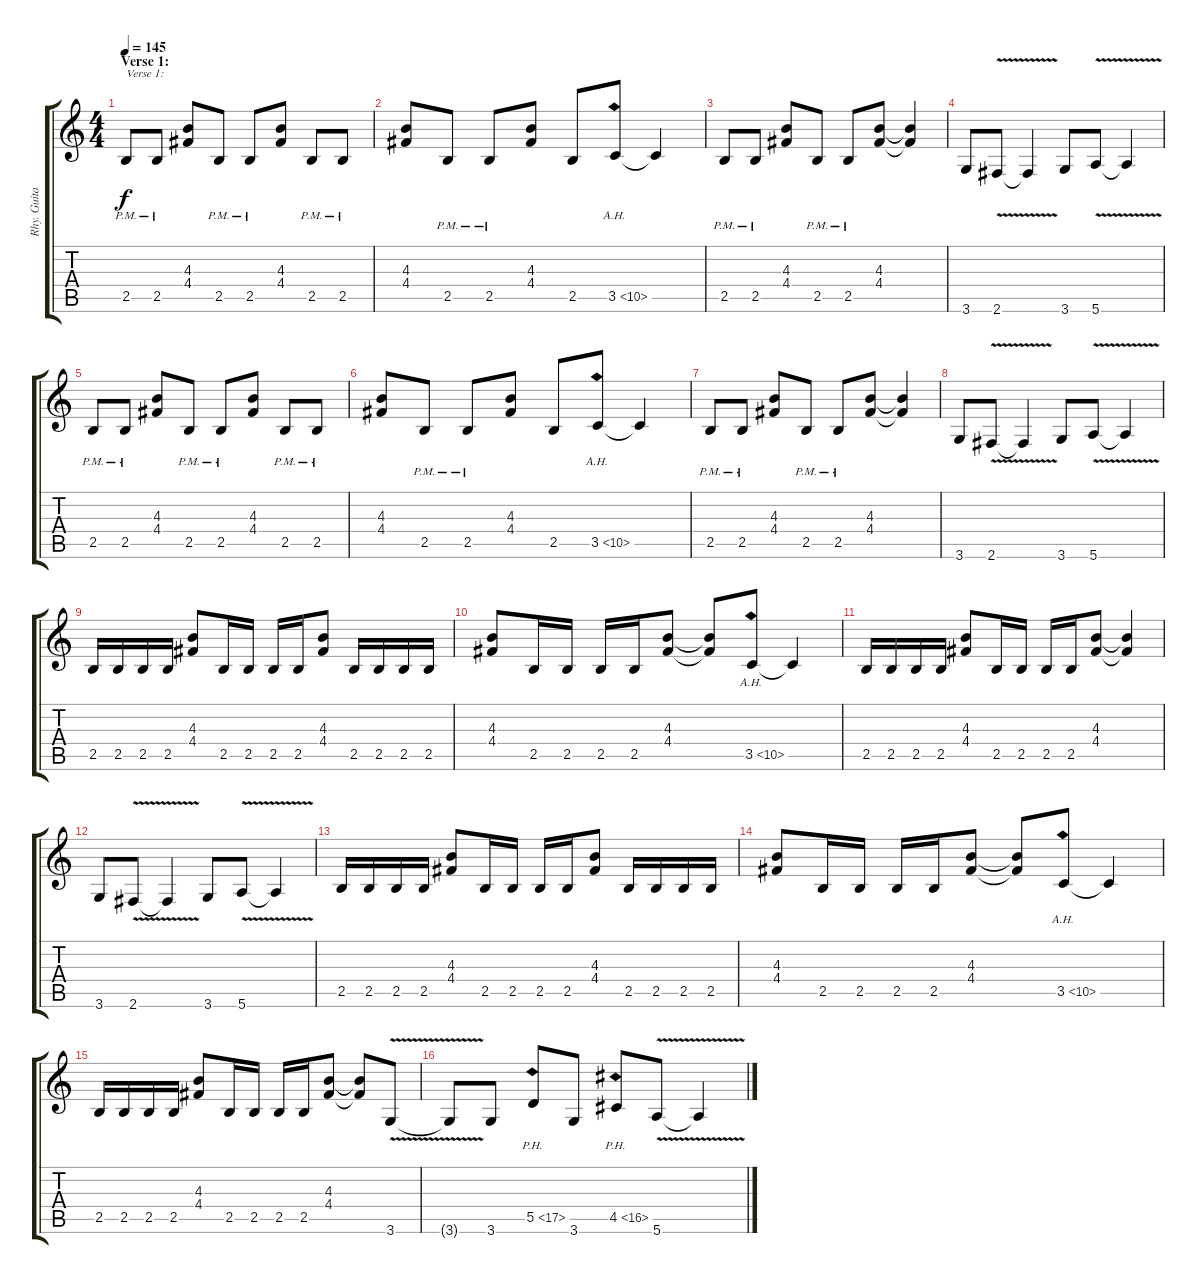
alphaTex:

\track ("Rhy. Guitar 1" "Rhy. Guita") {instrument distortionguitar}
\staff {score tabs}
\tuning (E4 B3 G3 D3 A2 E2) {hide}
\ts (4 4)
\section ("" "Verse 1:")
\tempo 145
\clef g2
\ks c
2.5{pm}.8{txt "Verse 1:" dy f} 2.5{pm}.8 (4.3 4.4).8 2.5{pm}.8 2.5{pm}.8 (4.3 4.4).8 2.5{pm}.8 2.5{pm}.8 |
(4.3 4.4).8 2.5{pm}.8 2.5{pm}.8 (4.3 4.4).8 2.5.8 3.5{ah 7}.8 3.5{t}.4 |
2.5{pm}.8 2.5{pm}.8 (4.3 4.4).8 2.5{pm}.8 2.5{pm}.8 (4.3 4.4).8 (4.3{t} 4.4{t}).4 |
3.6.8 2.6{v}.8 2.6{t}.4 3.6.8 5.6{v}.8 5.6{t}.4 |
2.5{pm}.8 2.5{pm}.8 (4.3 4.4).8 2.5{pm}.8 2.5{pm}.8 (4.3 4.4).8 2.5{pm}.8 2.5{pm}.8 |
(4.3 4.4).8 2.5{pm}.8 2.5{pm}.8 (4.3 4.4).8 2.5.8 3.5{ah 7}.8 3.5{t}.4 |
2.5{pm}.8 2.5{pm}.8 (4.3 4.4).8 2.5{pm}.8 2.5{pm}.8 (4.3 4.4).8 (4.3{t} 4.4{t}).4 |
3.6.8 2.6{v}.8 2.6{t}.4 3.6.8 5.6{v}.8 5.6{t}.4 |
2.5.16 2.5.16 2.5.16 2.5.16 (4.3 4.4).8 2.5.16 2.5.16 2.5.16 2.5.16 (4.3 4.4).8 2.5.16 2.5.16 2.5.16 2.5.16 |
(4.3 4.4).8 2.5.16 2.5.16 2.5.16 2.5.16 (4.3 4.4).8 (4.3{t} 4.4{t}).8 3.5{ah 7}.8 3.5{t}.4 |
2.5.16 2.5.16 2.5.16 2.5.16 (4.3 4.4).8 2.5.16 2.5.16 2.5.16 2.5.16 (4.3 4.4).8 (4.3{t} 4.4{t}).4 |
3.6.8 2.6{v}.8 2.6{t}.4 3.6.8 5.6{v}.8 5.6{t}.4 |
2.5.16 2.5.16 2.5.16 2.5.16 (4.3 4.4).8 2.5.16 2.5.16 2.5.16 2.5.16 (4.3 4.4).8 2.5.16 2.5.16 2.5.16 2.5.16 |
(4.3 4.4).8 2.5.16 2.5.16 2.5.16 2.5.16 (4.3 4.4).8 (4.3{t} 4.4{t}).8 3.5{ah 7}.8 3.5{t}.4 |
2.5.16 2.5.16 2.5.16 2.5.16 (4.3 4.4).8 2.5.16 2.5.16 2.5.16 2.5.16 (4.3 4.4).8 (4.3{t} 4.4{t}).8 3.6{v}.8 |
3.6{t}.8 3.6.8 5.5{ph 12}.8 3.6.8 4.5{ph 12}.8 5.6{v}.8 5.6{t}.4
